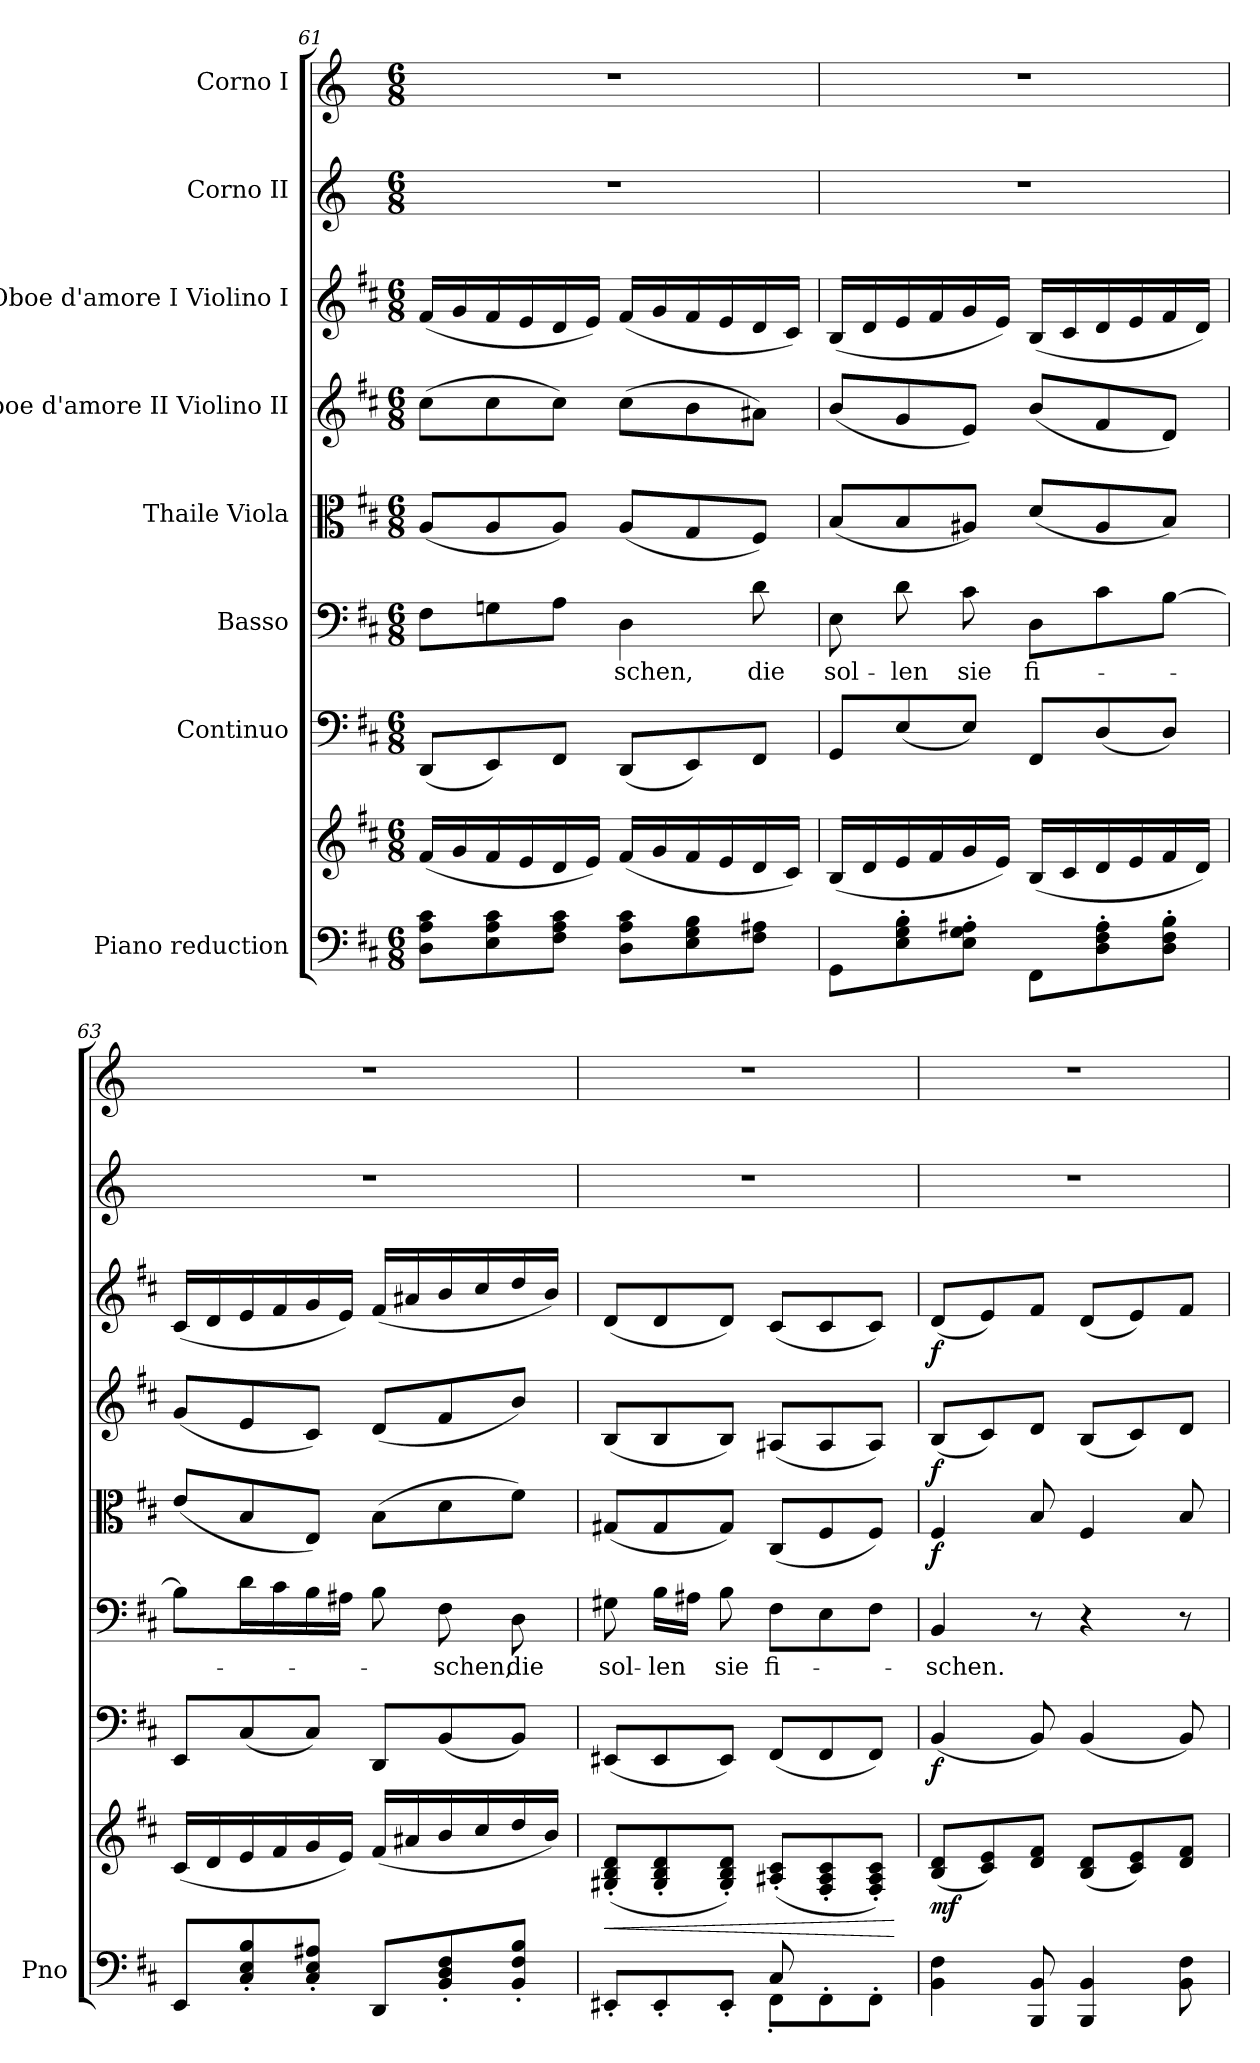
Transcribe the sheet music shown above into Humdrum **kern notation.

**kern	**kern	**dynam	**kern	**dynam	**kern	**text	**kern	**dynam	**kern	**dynam	**kern	**dynam	**kern	**kern
*part8	*part8	*part8	*part7	*part7	*part6	*part6	*part5	*part5	*part4	*part4	*part3	*part3	*part2	*part1
*staff9	*staff8	*staff8/9	*staff7	*staff7	*staff6	*staff6	*staff5	*staff5	*staff4	*staff4	*staff3	*staff3	*staff2	*staff1
*I"Piano reduction	*	*	*I"Continuo	*	*I"Basso	*	*I"Thaile Viola	*	*I"Oboe d'amore II Violino II	*	*I"Oboe d'amore I Violino I	*	*I"Corno II	*I"Corno I
*I'Pno	*	*	*	*	*	*	*	*	*	*	*	*	*	*
*clefF4	*clefG2	*	*clefF4	*	*clefF4	*	*clefC3	*	*clefG2	*	*clefG2	*	*clefG2	*clefG2
*	*	*	*	*	*	*	*	*	*	*	*	*	*ITrd3c5	*ITrd3c5
*k[f#c#]	*k[f#c#]	*	*k[f#c#]	*	*k[f#c#]	*	*k[f#c#]	*	*k[f#c#]	*	*k[f#c#]	*	*k[f#]	*k[f#]
*M6/8	*M6/8	*	*M6/8	*	*M6/8	*	*M6/8	*	*M6/8	*	*M6/8	*	*M6/8	*M6/8
=61	=61	=61	=61	=61	=61	=61	=61	=61	=61	=61	=61	=61	=61	=61
8D\ 8A\ 8c#\L	(<16f#/LL	.	(<8DD/L	.	8F#\L	.	(<8A/L	.	(>8cc#\L	.	(<16f#/LL	.	2.r	2.r
.	16g/	.	.	.	.	.	.	.	.	.	16g/	.	.	.
8E\ 8A\ 8c#\	16f#/	.	8EE/)	.	8Gn\	.	8A/	.	8cc#\	.	16f#/	.	.	.
.	16e/	.	.	.	.	.	.	.	.	.	16e/	.	.	.
8F#\ 8A\ 8c#\J	16d/	.	8FF#/J	.	8A\J	.	8A/J)	.	8cc#\J)	.	16d/	.	.	.
.	16e/JJ)	.	.	.	.	.	.	.	.	.	16e/JJ)	.	.	.
!	!	!	!	!	!	!LO:LY:b	!	!	!	!	!	!	!	!
8D\ 8A\ 8c#\L	(<16f#/LL	.	(<8DD/L	.	4D\	schen,	(<8A/L	.	(>8cc#\L	.	(<16f#/LL	.	.	.
.	16g/	.	.	.	.	.	.	.	.	.	16g/	.	.	.
8E\ 8G\ 8B\	16f#/	.	8EE/)	.	.	.	8G/	.	8b\	.	16f#/	.	.	.
.	16e/	.	.	.	.	.	.	.	.	.	16e/	.	.	.
!	!	!	!	!	!	!LO:LY:b	!	!	!	!	!	!	!	!
8F#\ 8A#X\J	16d/	.	8FF#/J	.	8d\	die	8F#/J)	.	8a#X\J)	.	16d/	.	.	.
.	16c#/JJ)	.	.	.	.	.	.	.	.	.	16c#/JJ)	.	.	.
!!LO:LB:g=z
=62	=62	=62	=62	=62	=62	=62	=62	=62	=62	=62	=62	=62	=62	=62
!	!	!	!	!	!	!LO:LY:b	!	!	!	!	!	!	!	!
8GG\L	(<16B/LL	.	8GG/L	.	8E\	sol-	(<8B/L	.	(<8b/L	.	(<16B/LL	.	2.r	2.r
.	16d/	.	.	.	.	.	.	.	.	.	16d/	.	.	.
!	!	!	!	!	!	!LO:LY:b	!	!	!	!	!	!	!	!
8E\' 8G\' 8B\'	16e/	.	(<8E/	.	8d\	-len	8B/	.	8g/	.	16e/	.	.	.
.	16f#/	.	.	.	.	.	.	.	.	.	16f#/	.	.	.
!	!	!	!	!	!	!LO:LY:b	!	!	!	!	!	!	!	!
8E\' 8G\' 8A#X\'J	16g/	.	8E/J)	.	8c#\	sie	8A#X/J)	.	8e/J)	.	16g/	.	.	.
.	16e/JJ)	.	.	.	.	.	.	.	.	.	16e/JJ)	.	.	.
!	!	!	!	!	!	!LO:LY:b	!	!	!	!	!	!	!	!
8FF#\L	(<16B/LL	.	8FF#/L	.	8D\L	fi-	(<8d/L	.	(<8b/L	.	(<16B/LL	.	.	.
.	16c#/	.	.	.	.	.	.	.	.	.	16c#/	.	.	.
8D\' 8F#\' 8A#\'	16d/	.	(<8D/	.	8c#\	.	8A#/	.	8f#/	.	16d/	.	.	.
.	16e/	.	.	.	.	.	.	.	.	.	16e/	.	.	.
8D\' 8F#\' 8B\'J	16f#/	.	8D/J)	.	[8B\J	.	8B/J)	.	8d/J)	.	16f#/	.	.	.
.	16d/JJ)	.	.	.	.	.	.	.	.	.	16d/JJ)	.	.	.
=63	=63	=63	=63	=63	=63	=63	=63	=63	=63	=63	=63	=63	=63	=63
8EE/L	(<16c#/LL	.	8EE/L	.	8B\L]	.	(<8e/L	.	(<8g/L	.	(<16c#/LL	.	2.r	2.r
.	16d/	.	.	.	.	.	.	.	.	.	16d/	.	.	.
8C#/' 8E/' 8B/'	16e/	.	(<8C#/	.	16d\L	.	8B/	.	8e/	.	16e/	.	.	.
.	16f#/	.	.	.	16c#\	.	.	.	.	.	16f#/	.	.	.
8C#/' 8E/' 8A#X/'J	16g/	.	8C#/J)	.	16B\	.	8E/J)	.	8c#/J)	.	16g/	.	.	.
.	16e/JJ)	.	.	.	16A#X\JJ	.	.	.	.	.	16e/JJ)	.	.	.
8DD/L	(<16f#/LL	.	8DD/L	.	8B\	.	(>8B\L	.	(<8d/L	.	(<16f#/LL	.	.	.
.	16a#X/	.	.	.	.	.	.	.	.	.	16a#X/	.	.	.
!	!	!	!	!	!	!LO:LY:b	!	!	!	!	!	!	!	!
8BB/' 8D/' 8F#/'	16b/	.	(<8BB/	.	8F#\	-schen,	8d\	.	8f#/	.	16b/	.	.	.
.	16cc#/	.	.	.	.	.	.	.	.	.	16cc#/	.	.	.
!	!	!	!	!	!	!LO:LY:b	!	!	!	!	!	!	!	!
8BB/' 8F#/' 8B/'J	16dd/	.	8BB/J)	.	8D\	die	8f#\J)	.	8b/J)	.	16dd/	.	.	.
.	16b/JJ)	.	.	.	.	.	.	.	.	.	16b/JJ)	.	.	.
=64	=64	=64	=64	=64	=64	=64	=64	=64	=64	=64	=64	=64	=64	=64
*^	*	*	*	*	*	*	*	*	*	*	*	*	*	*
!	!	!	!LO:HP:b	!	!	!	!LO:LY:b	!	!	!	!	!	!	!	!
8EE#X'/L	4.ryy	(<8G#X/' 8B/' 8d/'L	<	(<8EE#X/L	.	8G#X\	sol-	(<8G#X/L	.	(<8B/L	.	(<8d/L	.	2.r	2.r
!	!	!	!	!	!	!	!LO:LY:b	!	!	!	!	!	!	!	!
8EE#'/	.	8G#/' 8B/' 8d/'	.	8EE#/	.	16B\LL	-len	8G#/	.	8B/	.	8d/	.	.	.
.	.	.	.	.	.	16A#X\JJ	.	.	.	.	.	.	.	.	.
!	!	!	!	!	!	!	!LO:LY:b	!	!	!	!	!	!	!	!
8EE#'/J	.	8G#/' 8B/' 8d/'J)	.	8EE#/J)	.	8B\	sie	8G#/J)	.	8B/J)	.	8d/J)	.	.	.
!	!	!	!	!	!	!	!LO:LY:b	!	!	!	!	!	!	!	!
8C#/	8FF#'\L	(>8A#X/' 8c#/'L	.	(<8FF#/L	.	8F#\L	fi-	(<8C#/L	.	(<8A#X/L	.	(<8c#/L	.	.	.
4ryy	8FF#'\	8F#/' 8A#/' 8c#/'	.	8FF#/	.	8E\	.	8F#/	.	8A#/	.	8c#/	.	.	.
.	8FF#'\J	8F#/' 8A#/' 8c#/'J)	.	8FF#/J)	.	8F#\J	.	8F#/J)	.	8A#/J)	.	8c#/J)	.	.	.
*v	*v	*	*	*	*	*	*	*	*	*	*	*	*	*	*
.	.	[	.	.	.	.	.	.	.	.	.	.	.	.
=65	=65	=65	=65	=65	=65	=65	=65	=65	=65	=65	=65	=65	=65	=65
!	!	!LO:DY:b	!	!LO:DY:b	!	!LO:LY:b	!	!LO:DY:b	!	!LO:DY:b	!	!LO:DY:b	!	!
4BB\ 4F#\	(<8B/ 8d/L	mf	(<4BB/	f	4BB/	-schen.	4F#/	f	(<8B/L	f	(<8d/L	f	2.r	2.r
.	8c#/ 8e/)	.	.	.	.	.	.	.	8c#/)	.	8e/)	.	.	.
8BBB/ 8BB/	8d/ 8f#/J	.	8BB/)	.	8r	.	8B/	.	8d/J	.	8f#/J	.	.	.
4BBB/ 4BB/	(<8B/ 8d/L	.	(<4BB/	.	4r	.	4F#/	.	(<8B/L	.	(<8d/L	.	.	.
.	8c#/ 8e/)	.	.	.	.	.	.	.	8c#/)	.	8e/)	.	.	.
8BB\ 8F#\	8d/ 8f#/J	.	8BB/)	.	8r	.	8B/	.	8d/J	.	8f#/J	.	.	.
=	=	=	=	=	=	=	=	=	=	=	=	=	=	=
*-	*-	*-	*-	*-	*-	*-	*-	*-	*-	*-	*-	*-	*-	*-
